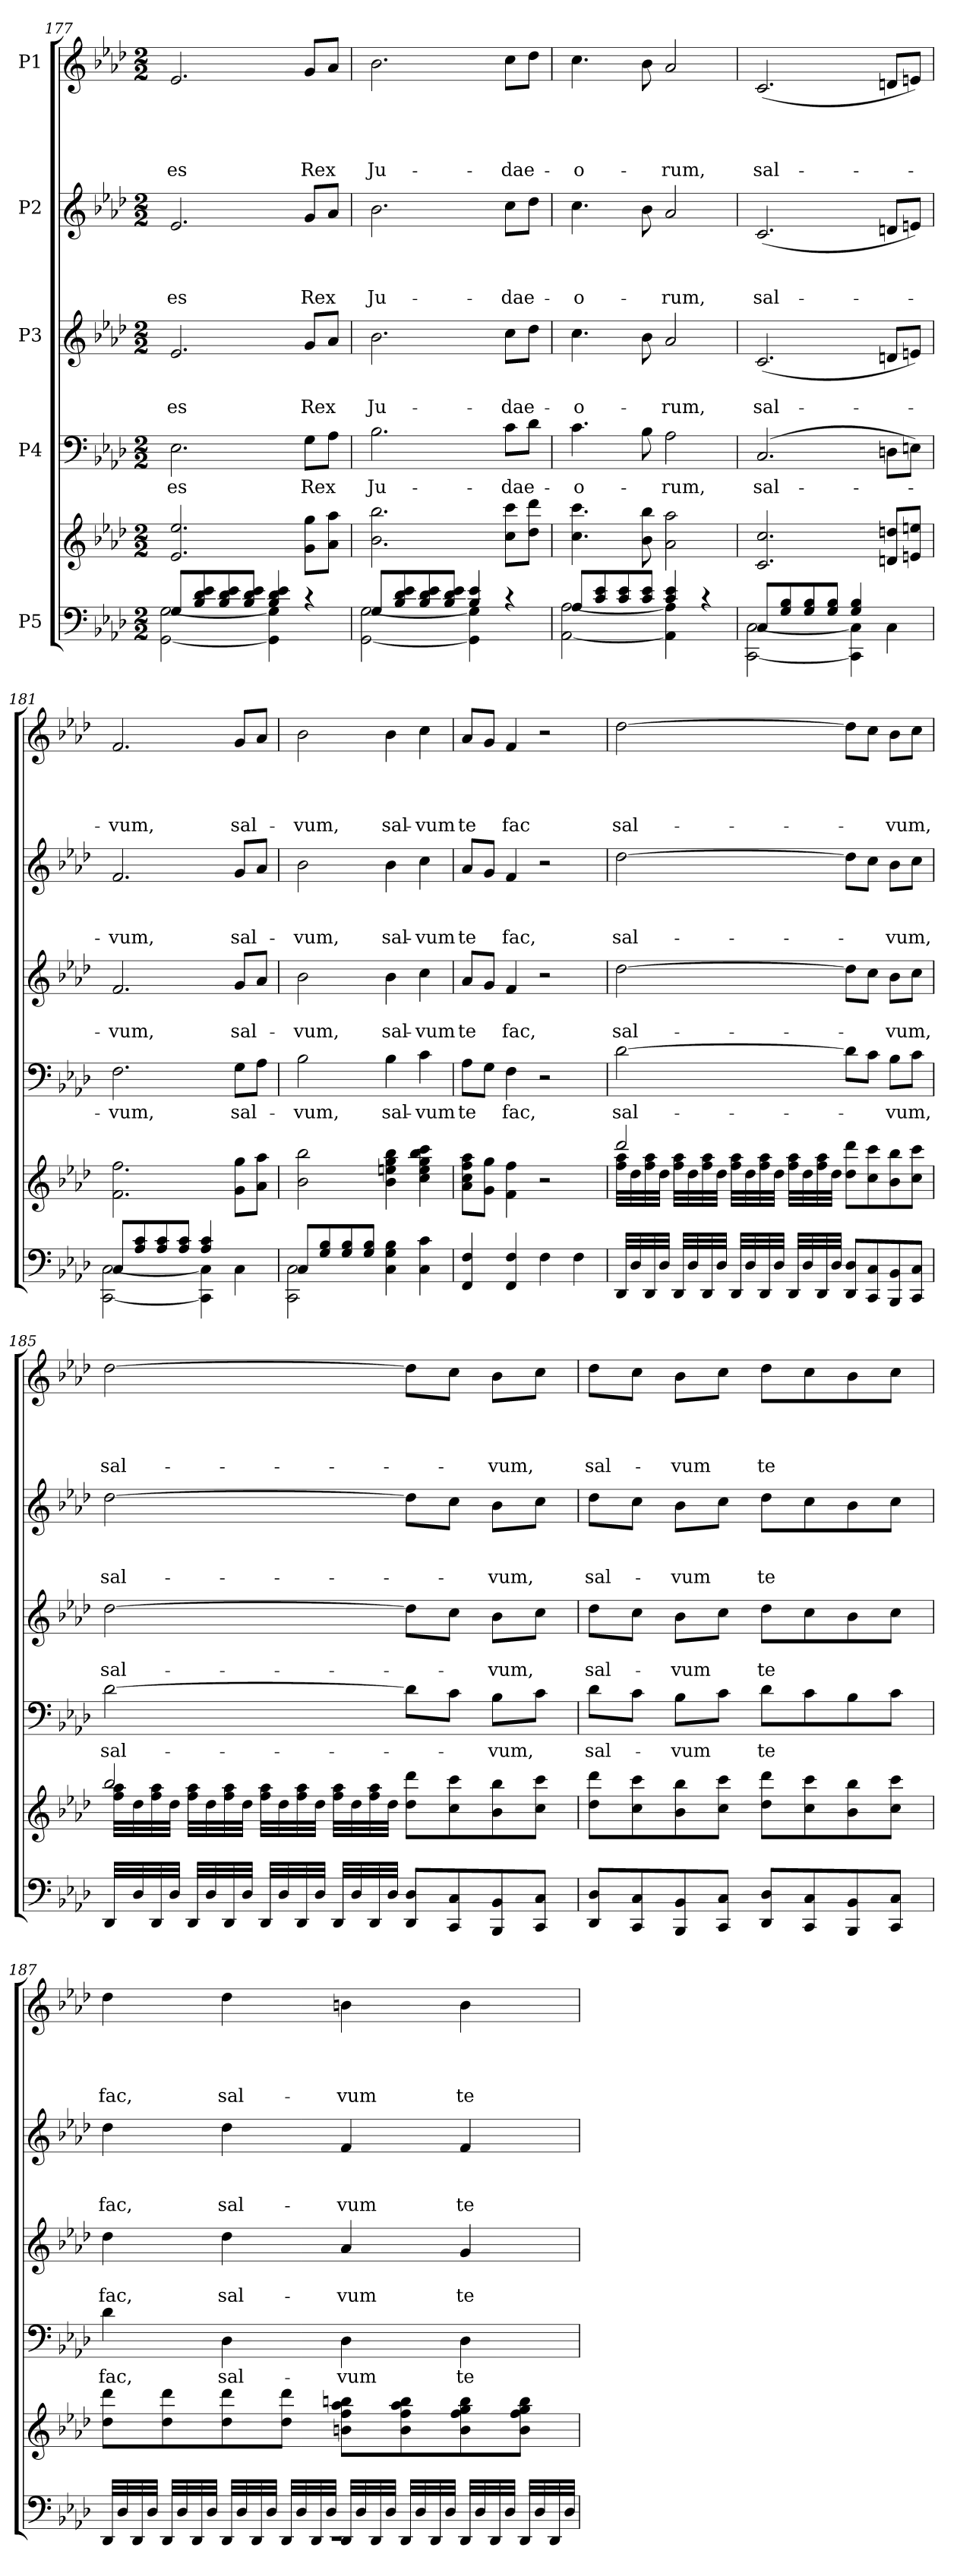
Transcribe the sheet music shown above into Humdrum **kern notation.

**kern	**kern	**kern	**text	**kern	**text	**text	**kern	**text	**text	**text	**kern	**text	**text	**text	**text
*part5	*part5	*part4	*part4	*part3	*part3	*part3	*part2	*part2	*part2	*part2	*part1	*part1	*part1	*part1	*part1
*staff6	*staff5	*staff4	*staff4	*staff3	*staff3	*staff3	*staff2	*staff2	*staff2	*staff2	*staff1	*staff1	*staff1	*staff1	*staff1
*I"P5	*	*I"P4	*	*I"P3	*	*	*I"P2	*	*	*	*I"P1	*	*	*	*
*clefF4	*clefG2	*clefF4	*	*clefG2	*	*	*clefG2	*	*	*	*clefG2	*	*	*	*
*k[b-e-a-d-]	*k[b-e-a-d-]	*k[b-e-a-d-]	*	*k[b-e-a-d-]	*	*	*k[b-e-a-d-]	*	*	*	*k[b-e-a-d-]	*	*	*	*
*A-:	*A-:	*A-:	*	*A-:	*	*	*A-:	*	*	*	*A-:	*	*	*	*
*M2/2	*M2/2	*M2/2	*	*M2/2	*	*	*M2/2	*	*	*	*M2/2	*	*	*	*
=177	=177	=177	=177	=177	=177	=177	=177	=177	=177	=177	=177	=177	=177	=177	=177
*^	*^	*	*	*	*	*	*	*	*	*	*	*	*	*	*
*	*	*	*^	*	*	*	*	*	*	*	*	*	*	*	*	*	*
!	!	!	!	!	!	!LO:LY:b	!	!	!LO:LY:b	!	!	!	!LO:LY:b	!	!	!	!	!LO:LY:b
8G/L	[<2GG\ [<2G\	2.e-/ 2.ee-/	1ryy	1ryy	2.E-\	es	2.e-/	.	es	2.e-/	.	.	es	2.e-/	.	.	.	es
8B-/ 8d-/ 8e-/	.	.	.	.	.	.	.	.	.	.	.	.	.	.	.	.	.	.
8B-/ 8d-/ 8e-/	.	.	.	.	.	.	.	.	.	.	.	.	.	.	.	.	.	.
8B-/ 8d-/ 8e-/J	.	.	.	.	.	.	.	.	.	.	.	.	.	.	.	.	.	.
4B-/ 4d-/ 4e-/	4GG\] 4G\]	.	.	.	.	.	.	.	.	.	.	.	.	.	.	.	.	.
!	!	!	!	!	!	!LO:LY:b	!	!	!LO:LY:b	!	!	!	!LO:LY:b	!	!	!	!	!LO:LY:b
4rc	4ryy	8g\ 8gg\L	.	.	8G\L	Rex	8g/L	.	Rex	8g/L	.	.	Rex	8g/L	.	.	.	Rex
.	.	8a-\ 8aa-\J	.	.	8A-\J	.	8a-/J	.	.	8a-/J	.	.	.	8a-/J	.	.	.	.
=178	=178	=178	=178	=178	=178	=178	=178	=178	=178	=178	=178	=178	=178	=178	=178	=178	=178	=178
!	!	!	!	!	!	!LO:LY:b	!	!	!LO:LY:b	!	!	!	!LO:LY:b	!	!	!	!	!LO:LY:b
8G/L	[<2GG\ [<2G\	2.b-\ 2.bb-\	1ryy	1ryy	2.B-\	Ju-	2.b-\	.	Ju-	2.b-\	.	.	Ju-	2.b-\	.	.	.	Ju-
8B-/ 8d-/ 8e-/	.	.	.	.	.	.	.	.	.	.	.	.	.	.	.	.	.	.
8B-/ 8d-/ 8e-/	.	.	.	.	.	.	.	.	.	.	.	.	.	.	.	.	.	.
8B-/ 8d-/ 8e-/J	.	.	.	.	.	.	.	.	.	.	.	.	.	.	.	.	.	.
4B-/ 4e-/	4GG\] 4G\]	.	.	.	.	.	.	.	.	.	.	.	.	.	.	.	.	.
!	!	!	!	!	!	!LO:LY:b	!	!	!LO:LY:b	!	!	!	!LO:LY:b	!	!	!	!	!LO:LY:b
4rc	4ryy	8cc\ 8ccc\L	.	.	8c\L	-dae-	8cc\L	.	-dae-	8cc\L	.	.	-dae-	8cc\L	.	.	.	-dae-
.	.	8dd-\ 8ddd-\J	.	.	8d-\J	.	8dd-\J	.	.	8dd-\J	.	.	.	8dd-\J	.	.	.	.
=179	=179	=179	=179	=179	=179	=179	=179	=179	=179	=179	=179	=179	=179	=179	=179	=179	=179	=179
!	!	!	!	!	!	!LO:LY:b	!	!	!LO:LY:b	!	!	!	!LO:LY:b	!	!	!	!	!LO:LY:b
8A-/L	[<2AA-\ [<2A-\	4.cc\ 4.ccc\	1ryy	1ryy	4.c\	-o-	4.cc\	.	-o-	4.cc\	.	.	-o-	4.cc\	.	.	.	-o-
8c/ 8e-/	.	.	.	.	.	.	.	.	.	.	.	.	.	.	.	.	.	.
8c/ 8e-/	.	.	.	.	.	.	.	.	.	.	.	.	.	.	.	.	.	.
8c/ 8e-/J	.	8b-\ 8bb-\	.	.	8B-\	.	8b-\	.	.	8b-\	.	.	.	8b-\	.	.	.	.
!	!	!	!	!	!	!LO:LY:b	!	!	!LO:LY:b	!	!	!	!LO:LY:b	!	!	!	!	!LO:LY:b
4c/ 4e-/	4AA-\] 4A-\]	2a-\ 2aa-\	.	.	2A-\	-rum,	2a-/	.	-rum,	2a-/	.	.	-rum,	2a-/	.	.	.	-rum,
4rc	4ryy	.	.	.	.	.	.	.	.	.	.	.	.	.	.	.	.	.
!!LO:PB:g=z
=180	=180	=180	=180	=180	=180	=180	=180	=180	=180	=180	=180	=180	=180	=180	=180	=180	=180	=180
!	!	!	!	!	!	!LO:LY:b	!	!	!LO:LY:b	!	!	!	!LO:LY:b	!	!	!	!	!LO:LY:b
8C/L	[<2CC\ [<2C\	2.c/ 2.cc/	1ryy	1ryy	(>2.C/	sal-	(>2.c/	.	sal-	(>2.c/	.	.	sal-	(>2.c/	.	.	.	sal-
8G/ 8B-/	.	.	.	.	.	.	.	.	.	.	.	.	.	.	.	.	.	.
8G/ 8B-/	.	.	.	.	.	.	.	.	.	.	.	.	.	.	.	.	.	.
8G/ 8B-/J	.	.	.	.	.	.	.	.	.	.	.	.	.	.	.	.	.	.
4G/ 4B-/	4CC\] 4C\]	.	.	.	.	.	.	.	.	.	.	.	.	.	.	.	.	.
4C\	4ryy	8dn/ 8ddn/L	.	.	8Dn\L	.	8dn/L	.	.	8dn/L	.	.	.	8dn/L	.	.	.	.
.	.	8en/ 8een/J	.	.	8En\J)	.	8en/J)	.	.	8en/J)	.	.	.	8en/J)	.	.	.	.
=181	=181	=181	=181	=181	=181	=181	=181	=181	=181	=181	=181	=181	=181	=181	=181	=181	=181	=181
!	!	!	!	!	!	!LO:LY:b	!	!	!LO:LY:b	!	!	!	!LO:LY:b	!	!	!	!	!LO:LY:b
8C/L	[<2CC\ [<2C\	2.f\ 2.ff\	1ryy	1ryy	2.F\	-vum,	2.f/	.	-vum,	2.f/	.	.	-vum,	2.f/	.	.	.	-vum,
8A-/ 8c/	.	.	.	.	.	.	.	.	.	.	.	.	.	.	.	.	.	.
8A-/ 8c/	.	.	.	.	.	.	.	.	.	.	.	.	.	.	.	.	.	.
8A-/ 8c/J	.	.	.	.	.	.	.	.	.	.	.	.	.	.	.	.	.	.
4A-/ 4c/	4CC\] 4C\]	.	.	.	.	.	.	.	.	.	.	.	.	.	.	.	.	.
!	!	!	!	!	!	!LO:LY:b	!	!	!LO:LY:b	!	!	!	!LO:LY:b	!	!	!	!	!LO:LY:b
4C\	4ryy	8g\ 8gg\L	.	.	8G\L	sal-	8g/L	.	sal-	8g/L	.	.	sal-	8g/L	.	.	.	sal-
.	.	8a-\ 8aa-\J	.	.	8A-\J	.	8a-/J	.	.	8a-/J	.	.	.	8a-/J	.	.	.	.
=182	=182	=182	=182	=182	=182	=182	=182	=182	=182	=182	=182	=182	=182	=182	=182	=182	=182	=182
!	!	!	!	!	!	!LO:LY:b	!	!	!LO:LY:b	!	!	!	!LO:LY:b	!	!	!	!	!LO:LY:b
8C/L	2CC\ 2C\	2b-\ 2bb-\	1ryy	1ryy	2B-\	-vum,	2b-\	.	-vum,	2b-\	.	.	-vum,	2b-\	.	.	.	-vum,
8G/ 8B-/	.	.	.	.	.	.	.	.	.	.	.	.	.	.	.	.	.	.
8G/ 8B-/	.	.	.	.	.	.	.	.	.	.	.	.	.	.	.	.	.	.
8G/ 8B-/J	.	.	.	.	.	.	.	.	.	.	.	.	.	.	.	.	.	.
!	!	!	!	!	!	!LO:LY:b	!	!	!LO:LY:b	!	!	!	!LO:LY:b	!	!	!	!	!LO:LY:b
4C\ 4G\ 4B-\	2ryy	4b-\ 4een\ 4gg\ 4bb-\	.	.	4B-\	sal-	4b-\	.	sal-	4b-\	.	.	sal-	4b-\	.	.	.	sal-
!	!	!	!	!	!	!LO:LY:b	!	!	!LO:LY:b	!	!	!	!LO:LY:b	!	!	!	!	!LO:LY:b
4C\ 4c\	.	4cc\ 4ee\ 4gg\ 4bb-\ 4ccc\	.	.	4c\	-vum	4cc\	.	-vum	4cc\	.	.	-vum	4cc\	.	.	.	-vum
=183	=183	=183	=183	=183	=183	=183	=183	=183	=183	=183	=183	=183	=183	=183	=183	=183	=183	=183
!	!	!	!	!	!	!LO:LY:b	!	!	!LO:LY:b	!	!	!	!LO:LY:b	!	!	!	!	!LO:LY:b
4FF/ 4F/	1ryy	8a-\ 8cc\ 8ff\ 8aa-\L	1ryy	1ryy	8A-\L	te	8a-/L	.	te	8a-/L	.	.	te	8a-/L	.	.	.	te
.	.	8g\ 8gg\J	.	.	8G\J	.	8g/J	.	.	8g/J	.	.	.	8g/J	.	.	.	.
!	!	!	!	!	!	!LO:LY:b	!	!	!LO:LY:b	!	!	!	!LO:LY:b	!	!	!	!	!LO:LY:b
4FF/ 4F/	.	4f\ 4ff\	.	.	4F\	fac,	4f/	.	fac,	4f/	.	.	fac,	4f/	.	.	.	fac
4F\	.	2r	.	.	2r	.	2r	.	.	2r	.	.	.	2r	.	.	.	.
4F\	.	.	.	.	.	.	.	.	.	.	.	.	.	.	.	.	.	.
!!LO:LB:g=z
=184	=184	=184	=184	=184	=184	=184	=184	=184	=184	=184	=184	=184	=184	=184	=184	=184	=184	=184
!	!	!	!	!	!	!LO:LY:b	!	!	!LO:LY:b	!	!	!	!LO:LY:b	!	!	!	!	!LO:LY:b
32DD-/LLL	1ryy	2ddd-/	32ff\ 32aa-\LLL	1ryy	[>2d-\	sal-	[>2dd-\	.	sal-	[>2dd-\	.	.	sal-	[>2dd-\	.	.	.	sal-
32D-/	.	.	32dd-\	.	.	.	.	.	.	.	.	.	.	.	.	.	.	.
32DD-/	.	.	32ff\ 32aa-\	.	.	.	.	.	.	.	.	.	.	.	.	.	.	.
32D-/JJJ	.	.	32dd-\JJJ	.	.	.	.	.	.	.	.	.	.	.	.	.	.	.
32DD-/LLL	.	.	32ff\ 32aa-\LLL	.	.	.	.	.	.	.	.	.	.	.	.	.	.	.
32D-/	.	.	32dd-\	.	.	.	.	.	.	.	.	.	.	.	.	.	.	.
32DD-/	.	.	32ff\ 32aa-\	.	.	.	.	.	.	.	.	.	.	.	.	.	.	.
32D-/JJJ	.	.	32dd-\JJJ	.	.	.	.	.	.	.	.	.	.	.	.	.	.	.
32DD-/LLL	.	.	32ff\ 32aa-\LLL	.	.	.	.	.	.	.	.	.	.	.	.	.	.	.
32D-/	.	.	32dd-\	.	.	.	.	.	.	.	.	.	.	.	.	.	.	.
32DD-/	.	.	32ff\ 32aa-\	.	.	.	.	.	.	.	.	.	.	.	.	.	.	.
32D-/JJJ	.	.	32dd-\JJJ	.	.	.	.	.	.	.	.	.	.	.	.	.	.	.
32DD-/LLL	.	.	32ff\ 32aa-\LLL	.	.	.	.	.	.	.	.	.	.	.	.	.	.	.
32D-/	.	.	32dd-\	.	.	.	.	.	.	.	.	.	.	.	.	.	.	.
32DD-/	.	.	32ff\ 32aa-\	.	.	.	.	.	.	.	.	.	.	.	.	.	.	.
32D-/JJJ	.	.	32dd-\JJJ	.	.	.	.	.	.	.	.	.	.	.	.	.	.	.
8DD-/ 8D-/L	.	2ryy	8dd-\ 8ddd-\L	.	8d-\L]	.	8dd-\L]	.	.	8dd-\L]	.	.	.	8dd-\L]	.	.	.	.
8CC/ 8C/	.	.	8cc\ 8ccc\	.	8c\J	.	8cc\J	.	.	8cc\J	.	.	.	8cc\J	.	.	.	.
!	!	!	!	!	!	!LO:LY:b	!	!	!LO:LY:b	!	!	!	!LO:LY:b	!	!	!	!	!LO:LY:b
8BBB-/ 8BB-/	.	.	8b-\ 8bb-\	.	8B-\L	-vum,	8b-\L	.	-vum,	8b-\L	.	.	-vum,	8b-\L	.	.	.	-vum,
8CC/ 8C/J	.	.	8cc\ 8ccc\J	.	8c\J	.	8cc\J	.	.	8cc\J	.	.	.	8cc\J	.	.	.	.
=185	=185	=185	=185	=185	=185	=185	=185	=185	=185	=185	=185	=185	=185	=185	=185	=185	=185	=185
!	!	!	!	!	!	!LO:LY:b	!	!	!LO:LY:b	!	!	!	!LO:LY:b	!	!	!	!	!LO:LY:b
32DD-/LLL	1ryy	2bb-/	32ff\ 32aa-\LLL	1ryy	[>2d-\	sal-	[>2dd-\	.	sal-	[>2dd-\	.	.	sal-	[>2dd-\	.	.	.	sal-
32D-/	.	.	32dd-\	.	.	.	.	.	.	.	.	.	.	.	.	.	.	.
32DD-/	.	.	32ff\ 32aa-\	.	.	.	.	.	.	.	.	.	.	.	.	.	.	.
32D-/JJJ	.	.	32dd-\JJJ	.	.	.	.	.	.	.	.	.	.	.	.	.	.	.
32DD-/LLL	.	.	32ff\ 32aa-\LLL	.	.	.	.	.	.	.	.	.	.	.	.	.	.	.
32D-/	.	.	32dd-\	.	.	.	.	.	.	.	.	.	.	.	.	.	.	.
32DD-/	.	.	32ff\ 32aa-\	.	.	.	.	.	.	.	.	.	.	.	.	.	.	.
32D-/JJJ	.	.	32dd-\JJJ	.	.	.	.	.	.	.	.	.	.	.	.	.	.	.
32DD-/LLL	.	.	32ff\ 32aa-\LLL	.	.	.	.	.	.	.	.	.	.	.	.	.	.	.
32D-/	.	.	32dd-\	.	.	.	.	.	.	.	.	.	.	.	.	.	.	.
32DD-/	.	.	32ff\ 32aa-\	.	.	.	.	.	.	.	.	.	.	.	.	.	.	.
32D-/JJJ	.	.	32dd-\JJJ	.	.	.	.	.	.	.	.	.	.	.	.	.	.	.
32DD-/LLL	.	.	32ff\ 32aa-\LLL	.	.	.	.	.	.	.	.	.	.	.	.	.	.	.
32D-/	.	.	32dd-\	.	.	.	.	.	.	.	.	.	.	.	.	.	.	.
32DD-/	.	.	32ff\ 32aa-\	.	.	.	.	.	.	.	.	.	.	.	.	.	.	.
32D-/JJJ	.	.	32dd-\JJJ	.	.	.	.	.	.	.	.	.	.	.	.	.	.	.
8DD-/ 8D-/L	.	8dd-\ 8ddd-\L	2ryy	.	8d-\L]	.	8dd-\L]	.	.	8dd-\L]	.	.	.	8dd-\L]	.	.	.	.
8CC/ 8C/	.	8cc\ 8ccc\	.	.	8c\J	.	8cc\J	.	.	8cc\J	.	.	.	8cc\J	.	.	.	.
!	!	!	!	!	!	!LO:LY:b	!	!	!LO:LY:b	!	!	!	!LO:LY:b	!	!	!	!	!LO:LY:b
8BBB-/ 8BB-/	.	8b-\ 8bb-\	.	.	8B-\L	-vum,	8b-\L	.	-vum,	8b-\L	.	.	-vum,	8b-\L	.	.	.	-vum,
8CC/ 8C/J	.	8cc\ 8ccc\J	.	.	8c\J	.	8cc\J	.	.	8cc\J	.	.	.	8cc\J	.	.	.	.
!!LO:PB:g=z
=186	=186	=186	=186	=186	=186	=186	=186	=186	=186	=186	=186	=186	=186	=186	=186	=186	=186	=186
!	!	!	!	!	!	!LO:LY:b	!	!	!LO:LY:b	!	!	!	!LO:LY:b	!	!	!	!	!LO:LY:b
8DD-/ 8D-/L	1ryy	8dd-\ 8ddd-\L	1ryy	1ryy	8d-\L	sal-	8dd-\L	.	sal-	8dd-\L	.	.	sal-	8dd-\L	.	.	.	sal-
8CC/ 8C/	.	8cc\ 8ccc\	.	.	8c\J	.	8cc\J	.	.	8cc\J	.	.	.	8cc\J	.	.	.	.
!	!	!	!	!	!	!LO:LY:b	!	!	!LO:LY:b	!	!	!	!LO:LY:b	!	!	!	!	!LO:LY:b
8BBB-/ 8BB-/	.	8b-\ 8bb-\	.	.	8B-\L	-vum	8b-\L	.	-vum	8b-\L	.	.	-vum	8b-\L	.	.	.	-vum
8CC/ 8C/J	.	8cc\ 8ccc\J	.	.	8c\J	.	8cc\J	.	.	8cc\J	.	.	.	8cc\J	.	.	.	.
!	!	!	!	!	!	!LO:LY:b	!	!	!LO:LY:b	!	!	!	!LO:LY:b	!	!	!	!	!LO:LY:b
8DD-/ 8D-/L	.	8dd-\ 8ddd-\L	.	.	8d-\L	te	8dd-\L	.	te	8dd-\L	.	.	te	8dd-\L	.	.	.	te
8CC/ 8C/	.	8cc\ 8ccc\	.	.	8c\	.	8cc\	.	.	8cc\	.	.	.	8cc\	.	.	.	.
8BBB-/ 8BB-/	.	8b-\ 8bb-\	.	.	8B-\	.	8b-\	.	.	8b-\	.	.	.	8b-\	.	.	.	.
8CC/ 8C/J	.	8cc\ 8ccc\J	.	.	8c\J	.	8cc\J	.	.	8cc\J	.	.	.	8cc\J	.	.	.	.
=187	=187	=187	=187	=187	=187	=187	=187	=187	=187	=187	=187	=187	=187	=187	=187	=187	=187	=187
!	!	!	!	!	!	!LO:LY:b	!	!	!LO:LY:b	!	!	!	!LO:LY:b	!	!	!	!	!LO:LY:b
32DD-/LLL	1rEE	8dd-\ 8ddd-\L	1ryy	1ryy	4d-\	fac,	4dd-\	.	fac,	4dd-\	.	.	fac,	4dd-\	.	.	.	fac,
32D-/	.	.	.	.	.	.	.	.	.	.	.	.	.	.	.	.	.	.
32DD-/	.	.	.	.	.	.	.	.	.	.	.	.	.	.	.	.	.	.
32D-/JJJ	.	.	.	.	.	.	.	.	.	.	.	.	.	.	.	.	.	.
32DD-/LLL	.	8dd-\ 8ddd-\	.	.	.	.	.	.	.	.	.	.	.	.	.	.	.	.
32D-/	.	.	.	.	.	.	.	.	.	.	.	.	.	.	.	.	.	.
32DD-/	.	.	.	.	.	.	.	.	.	.	.	.	.	.	.	.	.	.
32D-/JJJ	.	.	.	.	.	.	.	.	.	.	.	.	.	.	.	.	.	.
!	!	!	!	!	!	!LO:LY:b	!	!	!LO:LY:b	!	!	!	!LO:LY:b	!	!	!	!	!LO:LY:b
32DD-/LLL	.	8dd-\ 8ddd-\	.	.	4D-\	sal-	4dd-\	.	sal-	4dd-\	.	.	sal-	4dd-\	.	.	.	sal-
32D-/	.	.	.	.	.	.	.	.	.	.	.	.	.	.	.	.	.	.
32DD-/	.	.	.	.	.	.	.	.	.	.	.	.	.	.	.	.	.	.
32D-/JJJ	.	.	.	.	.	.	.	.	.	.	.	.	.	.	.	.	.	.
32DD-/LLL	.	8dd-\ 8ddd-\J	.	.	.	.	.	.	.	.	.	.	.	.	.	.	.	.
32D-/	.	.	.	.	.	.	.	.	.	.	.	.	.	.	.	.	.	.
32DD-/	.	.	.	.	.	.	.	.	.	.	.	.	.	.	.	.	.	.
32D-/JJJ	.	.	.	.	.	.	.	.	.	.	.	.	.	.	.	.	.	.
!	!	!	!	!	!	!LO:LY:b	!	!	!LO:LY:b	!	!	!	!LO:LY:b	!	!	!	!	!LO:LY:b
32DD-/LLL	.	8bn\ 8ff\ 8aa-\ 8bbn\L	.	.	4D-\	-vum	4a-/	.	-vum	4f/	.	.	-vum	4bn\	.	.	.	-vum
32D-/	.	.	.	.	.	.	.	.	.	.	.	.	.	.	.	.	.	.
32DD-/	.	.	.	.	.	.	.	.	.	.	.	.	.	.	.	.	.	.
32D-/JJJ	.	.	.	.	.	.	.	.	.	.	.	.	.	.	.	.	.	.
32DD-/LLL	.	8b\ 8ff\ 8aa-\ 8bb\	.	.	.	.	.	.	.	.	.	.	.	.	.	.	.	.
32D-/	.	.	.	.	.	.	.	.	.	.	.	.	.	.	.	.	.	.
32DD-/	.	.	.	.	.	.	.	.	.	.	.	.	.	.	.	.	.	.
32D-/JJJ	.	.	.	.	.	.	.	.	.	.	.	.	.	.	.	.	.	.
!	!	!	!	!	!	!LO:LY:b	!	!	!LO:LY:b	!	!	!	!LO:LY:b	!	!	!	!	!LO:LY:b
32DD-/LLL	.	8b\ 8ff\ 8gg\ 8bb\	.	.	4D-\	te	4g/	.	te	4f/	.	.	te	4b\	.	.	.	te
32D-/	.	.	.	.	.	.	.	.	.	.	.	.	.	.	.	.	.	.
32DD-/	.	.	.	.	.	.	.	.	.	.	.	.	.	.	.	.	.	.
32D-/JJJ	.	.	.	.	.	.	.	.	.	.	.	.	.	.	.	.	.	.
32DD-/LLL	.	8b\ 8ff\ 8gg\ 8bb\J	.	.	.	.	.	.	.	.	.	.	.	.	.	.	.	.
32D-/	.	.	.	.	.	.	.	.	.	.	.	.	.	.	.	.	.	.
32DD-/	.	.	.	.	.	.	.	.	.	.	.	.	.	.	.	.	.	.
32D-/JJJ	.	.	.	.	.	.	.	.	.	.	.	.	.	.	.	.	.	.
*v	*v	*	*	*	*	*	*	*	*	*	*	*	*	*	*	*	*	*
*	*v	*v	*v	*	*	*	*	*	*	*	*	*	*	*	*	*	*
=	=	=	=	=	=	=	=	=	=	=	=	=	=	=	=
*-	*-	*-	*-	*-	*-	*-	*-	*-	*-	*-	*-	*-	*-	*-	*-
